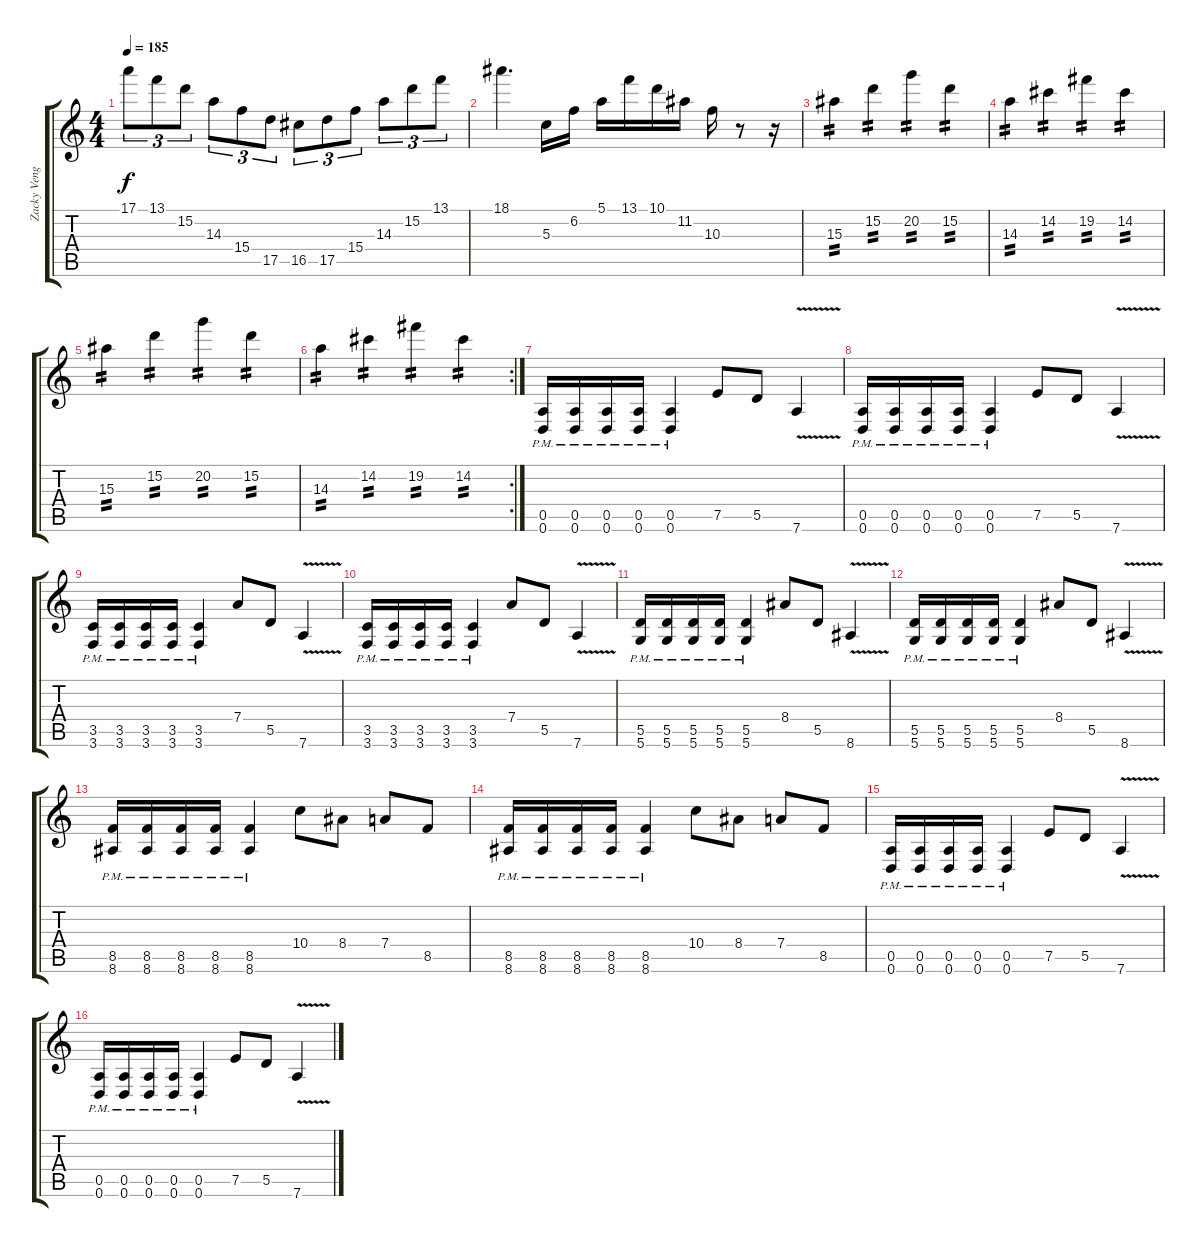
\track ("Zacky Vengance" "Zacky Veng") {instrument distortionguitar}
\staff {score tabs}
\tuning (E4 B3 G3 D3 A2 D2) {hide}
\ts (4 4)
\tempo 185
\clef g2
\ks c
17.1.8{tu (3 2) dy f} 13.1.8{tu (3 2)} 15.2.8{tu (3 2)} 14.3.8{tu (3 2)} 15.4.8{tu (3 2)} 17.5.8{tu (3 2)} 16.5.8{tu (3 2)} 17.5.8{tu (3 2)} 15.4.8{tu (3 2)} 14.3.8{tu (3 2)} 15.2.8{tu (3 2)} 13.1.8{tu (3 2)} |
18.1.4{d} 5.3.16 6.2.16 5.1.16 13.1.16 10.1.16 11.2.16 10.3.16 r.8 r.16 |
15.3.4{tp 2} 15.2.4{tp 2} 20.2.4{tp 2} 15.2.4{tp 2} |
14.3.4{tp 2} 14.2.4{tp 2} 19.2.4{tp 2} 14.2.4{tp 2} |
15.3.4{tp 2} 15.2.4{tp 2} 20.2.4{tp 2} 15.2.4{tp 2} |
\rc 2
14.3.4{tp 2} 14.2.4{tp 2} 19.2.4{tp 2} 14.2.4{tp 2} |
(0.5{pm} 0.6{pm}).16 (0.5{pm} 0.6{pm}).16 (0.5{pm} 0.6{pm}).16 (0.5{pm} 0.6{pm}).16 (0.5{pm} 0.6{pm}).4 7.5.8 5.5.8 7.6{v}.4 |
(0.5{pm} 0.6{pm}).16 (0.5{pm} 0.6{pm}).16 (0.5{pm} 0.6{pm}).16 (0.5{pm} 0.6{pm}).16 (0.5{pm} 0.6{pm}).4 7.5.8 5.5.8 7.6{v}.4 |
(3.5{pm} 3.6{pm}).16 (3.5{pm} 3.6{pm}).16 (3.5{pm} 3.6{pm}).16 (3.5{pm} 3.6{pm}).16 (3.5{pm} 3.6{pm}).4 7.4.8 5.5.8 7.6{v}.4 |
(3.5{pm} 3.6{pm}).16 (3.5{pm} 3.6{pm}).16 (3.5{pm} 3.6{pm}).16 (3.5{pm} 3.6{pm}).16 (3.5{pm} 3.6{pm}).4 7.4.8 5.5.8 7.6{v}.4 |
(5.5{pm} 5.6{pm}).16 (5.5{pm} 5.6{pm}).16 (5.5{pm} 5.6{pm}).16 (5.5{pm} 5.6{pm}).16 (5.5{pm} 5.6{pm}).4 8.4.8 5.5.8 8.6{v}.4 |
(5.5{pm} 5.6{pm}).16 (5.5{pm} 5.6{pm}).16 (5.5{pm} 5.6{pm}).16 (5.5{pm} 5.6{pm}).16 (5.5{pm} 5.6{pm}).4 8.4.8 5.5.8 8.6{v}.4 |
(8.5{pm} 8.6{pm}).16 (8.5{pm} 8.6{pm}).16 (8.5{pm} 8.6{pm}).16 (8.5{pm} 8.6{pm}).16 (8.5{pm} 8.6{pm}).4 10.4.8 8.4.8 7.4.8 8.5.8 |
(8.5{pm} 8.6{pm}).16 (8.5{pm} 8.6{pm}).16 (8.5{pm} 8.6{pm}).16 (8.5{pm} 8.6{pm}).16 (8.5{pm} 8.6{pm}).4 10.4.8 8.4.8 7.4.8 8.5.8 |
(0.5{pm} 0.6{pm}).16 (0.5{pm} 0.6{pm}).16 (0.5{pm} 0.6{pm}).16 (0.5{pm} 0.6{pm}).16 (0.5{pm} 0.6{pm}).4 7.5.8 5.5.8 7.6{v}.4 |
(0.5{pm} 0.6{pm}).16 (0.5{pm} 0.6{pm}).16 (0.5{pm} 0.6{pm}).16 (0.5{pm} 0.6{pm}).16 (0.5{pm} 0.6{pm}).4 7.5.8 5.5.8 7.6{v}.4
